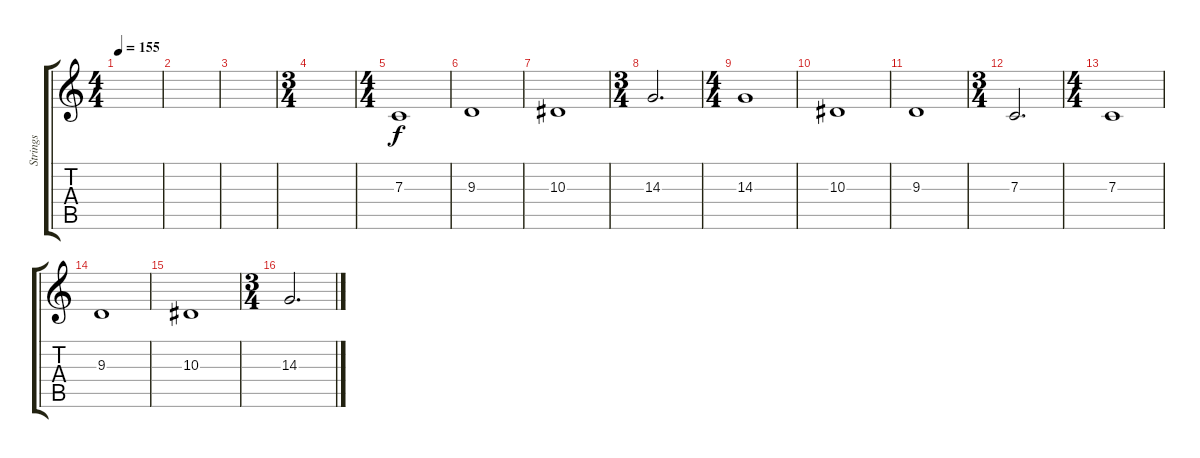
\track ("Strings" "Strings") {instrument stringensemble1}
\staff {score tabs}
\tuning (D4 A3 F3 C3 G2 C2) {hide}
\ts (4 4)
\tempo 155
\clef g2
\ks c
|
|
|
\ts (3 4)
|
\ts (4 4)
7.3.1 |
9.3.1 |
10.3.1 |
\ts (3 4)
14.3.2{d} |
\ts (4 4)
14.3.1 |
10.3.1 |
9.3.1 |
\ts (3 4)
7.3.2{d} |
\ts (4 4)
7.3.1 |
9.3.1 |
10.3.1 |
\ts (3 4)
14.3.2{d}
